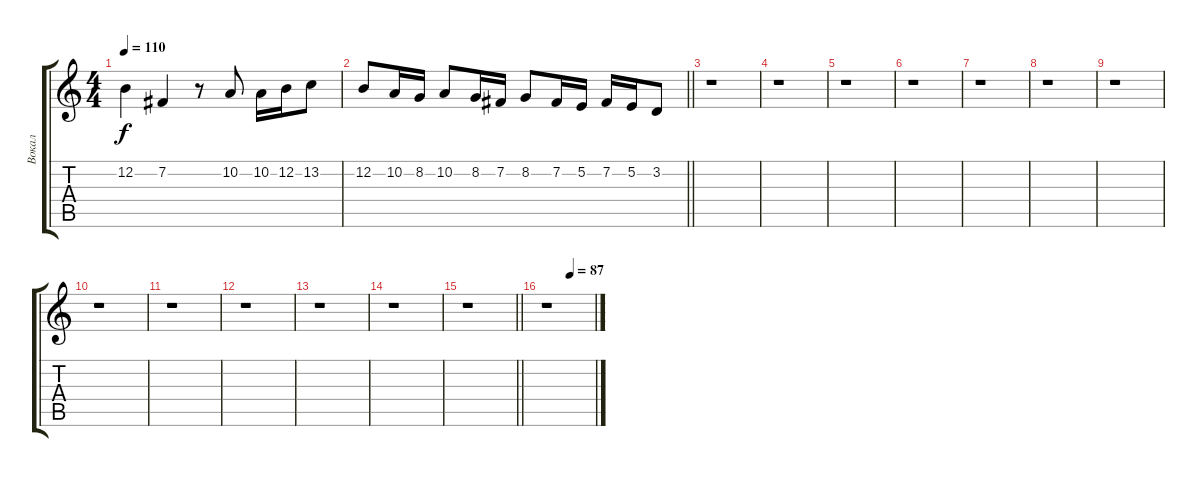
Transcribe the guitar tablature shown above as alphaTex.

\track ("Вокал" "Вокал") {instrument drawbarorgan}
\staff {score tabs}
\tuning (E4 B3 G3 D3 A2 E2) {hide}
\ts (4 4)
\tempo 110
\clef g2
\ks c
12.2.4{dy f} 7.2.4 r.8 10.2.8 10.2.16 12.2.16 13.2.8 |
\barLineRight lightlight
12.2.8 10.2.16 8.2.16 10.2.8 8.2.16 7.2.16 8.2.8 7.2.16 5.2.16 7.2.16 5.2.16 3.2.8 |
r.1 |
r.1 |
r.1 |
r.1 |
r.1 |
r.1 |
r.1 |
r.1 |
r.1 |
r.1 |
r.1 |
r.1 |
\barLineRight lightlight
r.1 |
\tempo (87 0.5)
r.1
